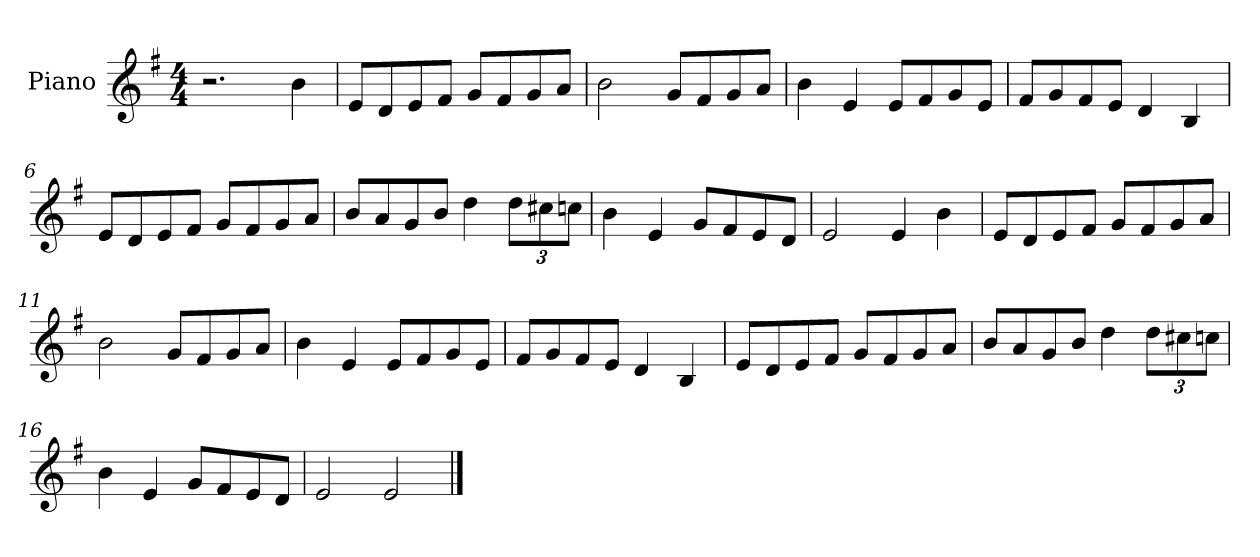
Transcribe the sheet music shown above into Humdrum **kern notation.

**kern
*part1
*staff1
*I"Piano
*I'Pno
*clefG2
*k[f#]
*M4/4
=1
2.r
4b\
=2
8e/L
8d/
8e/
8f#/J
8g/L
8f#/
8g/
8a/J
=3
2b\
8g/L
8f#/
8g/
8a/J
=4
4b\
4e/
8e/L
8f#/
8g/
8e/J
=5
8f#/L
8g/
8f#/
8e/J
4d/
4B/
=6
8e/L
8d/
8e/
8f#/J
8g/L
8f#/
8g/
8a/J
=7
8b/L
8a/
8g/
8b/J
4dd\
*Xbrackettup
12dd\L
12cc#X\
12ccn\J
=8
4b\
4e/
8g/L
8f#/
8e/
8d/J
=9
2e/
4e/
4b\
=10
8e/L
8d/
8e/
8f#/J
8g/L
8f#/
8g/
8a/J
=11
2b\
8g/L
8f#/
8g/
8a/J
=12
4b\
4e/
8e/L
8f#/
8g/
8e/J
=13
8f#/L
8g/
8f#/
8e/J
4d/
4B/
=14
8e/L
8d/
8e/
8f#/J
8g/L
8f#/
8g/
8a/J
=15
8b/L
8a/
8g/
8b/J
4dd\
12dd\L
12cc#X\
12ccn\J
=16
4b\
4e/
8g/L
8f#/
8e/
8d/J
=17
2e/
2e/
==
*-
